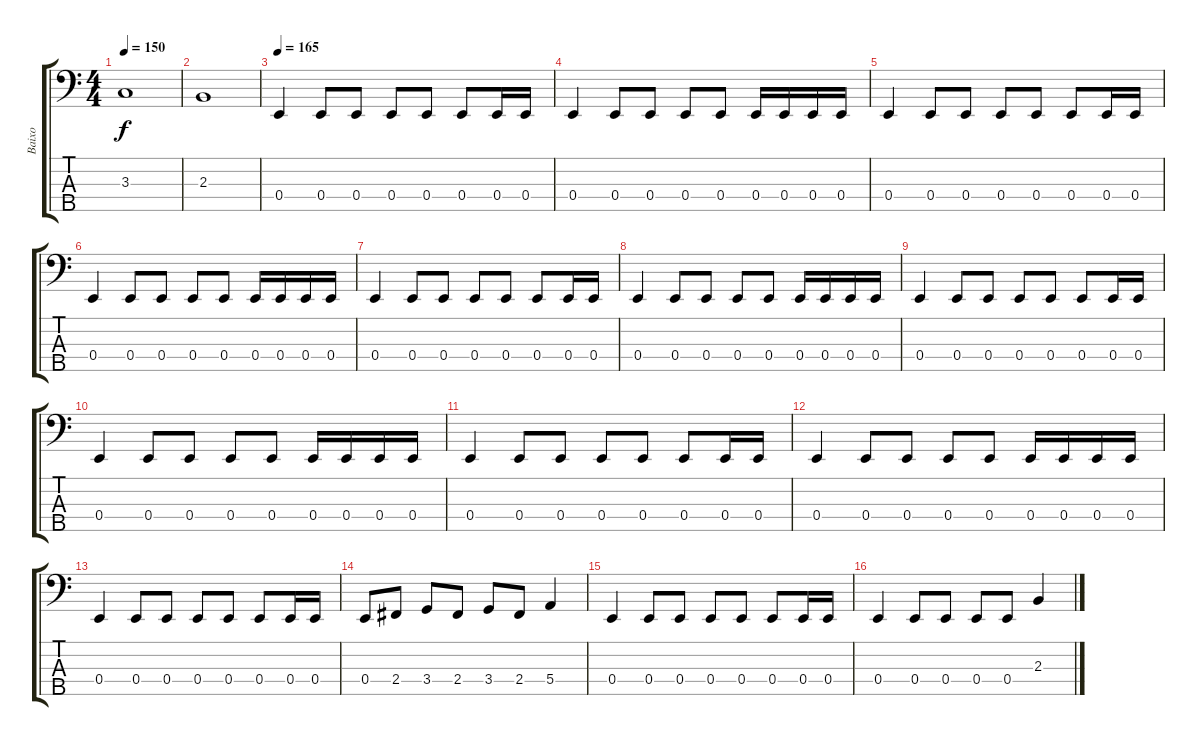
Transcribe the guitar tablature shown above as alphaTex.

\track ("Baixo" "Baixo") {instrument electricbassfinger}
\staff {score tabs}
\tuning (G2 D2 A1 E1 B0) {hide}
\ts (4 4)
\tempo 150
\clef f4
\ks c
3.3.1{dy f} |
2.3.1 |
\tempo 165
0.4.4 0.4.8 0.4.8 0.4.8 0.4.8 0.4.8 0.4.16 0.4.16 |
0.4.4 0.4.8 0.4.8 0.4.8 0.4.8 0.4.16 0.4.16 0.4.16 0.4.16 |
0.4.4 0.4.8 0.4.8 0.4.8 0.4.8 0.4.8 0.4.16 0.4.16 |
0.4.4 0.4.8 0.4.8 0.4.8 0.4.8 0.4.16 0.4.16 0.4.16 0.4.16 |
0.4.4 0.4.8 0.4.8 0.4.8 0.4.8 0.4.8 0.4.16 0.4.16 |
0.4.4 0.4.8 0.4.8 0.4.8 0.4.8 0.4.16 0.4.16 0.4.16 0.4.16 |
0.4.4 0.4.8 0.4.8 0.4.8 0.4.8 0.4.8 0.4.16 0.4.16 |
0.4.4 0.4.8 0.4.8 0.4.8 0.4.8 0.4.16 0.4.16 0.4.16 0.4.16 |
0.4.4 0.4.8 0.4.8 0.4.8 0.4.8 0.4.8 0.4.16 0.4.16 |
0.4.4 0.4.8 0.4.8 0.4.8 0.4.8 0.4.16 0.4.16 0.4.16 0.4.16 |
0.4.4 0.4.8 0.4.8 0.4.8 0.4.8 0.4.8 0.4.16 0.4.16 |
0.4.8 2.4.8 3.4.8 2.4.8 3.4.8 2.4.8 5.4.4 |
0.4.4 0.4.8 0.4.8 0.4.8 0.4.8 0.4.8 0.4.16 0.4.16 |
0.4.4 0.4.8 0.4.8 0.4.8 0.4.8 2.3.4
